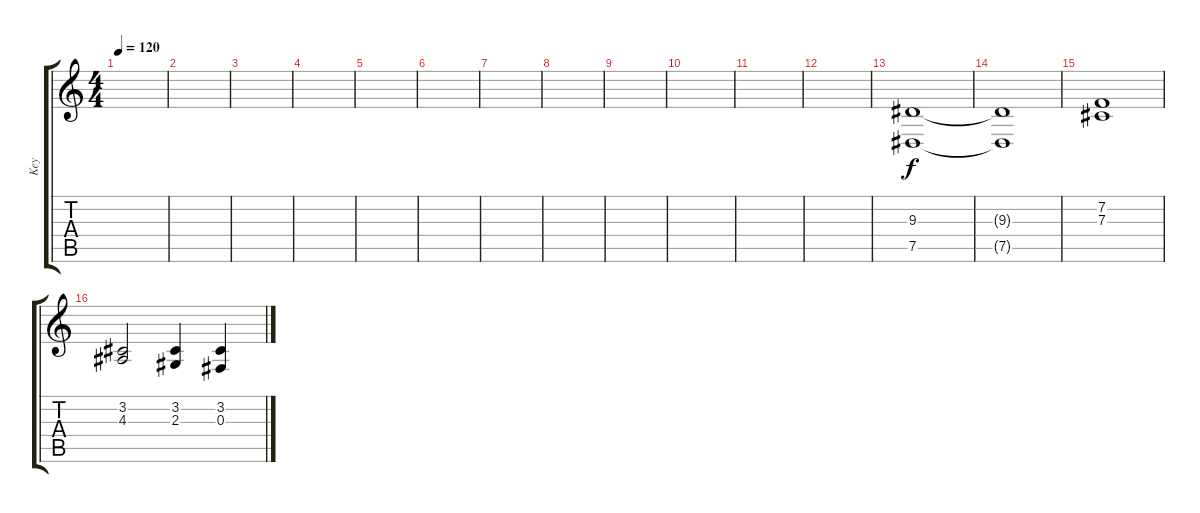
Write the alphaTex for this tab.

\track ("Key" "Key") {instrument stringensemble1}
\staff {score tabs}
\tuning (Eb4 Bb3 Gb3 Db3 Ab2 Eb2) {hide}
\ts (4 4)
\tempo 120
\clef g2
\ks c
|
|
|
|
|
|
|
|
|
|
|
|
(9.3 7.5).1{dy f} |
(9.3{t} 7.5{t}).1 |
(7.2 7.3).1 |
(3.2 4.3).2 (3.2 2.3).4 (3.2 0.3).4
